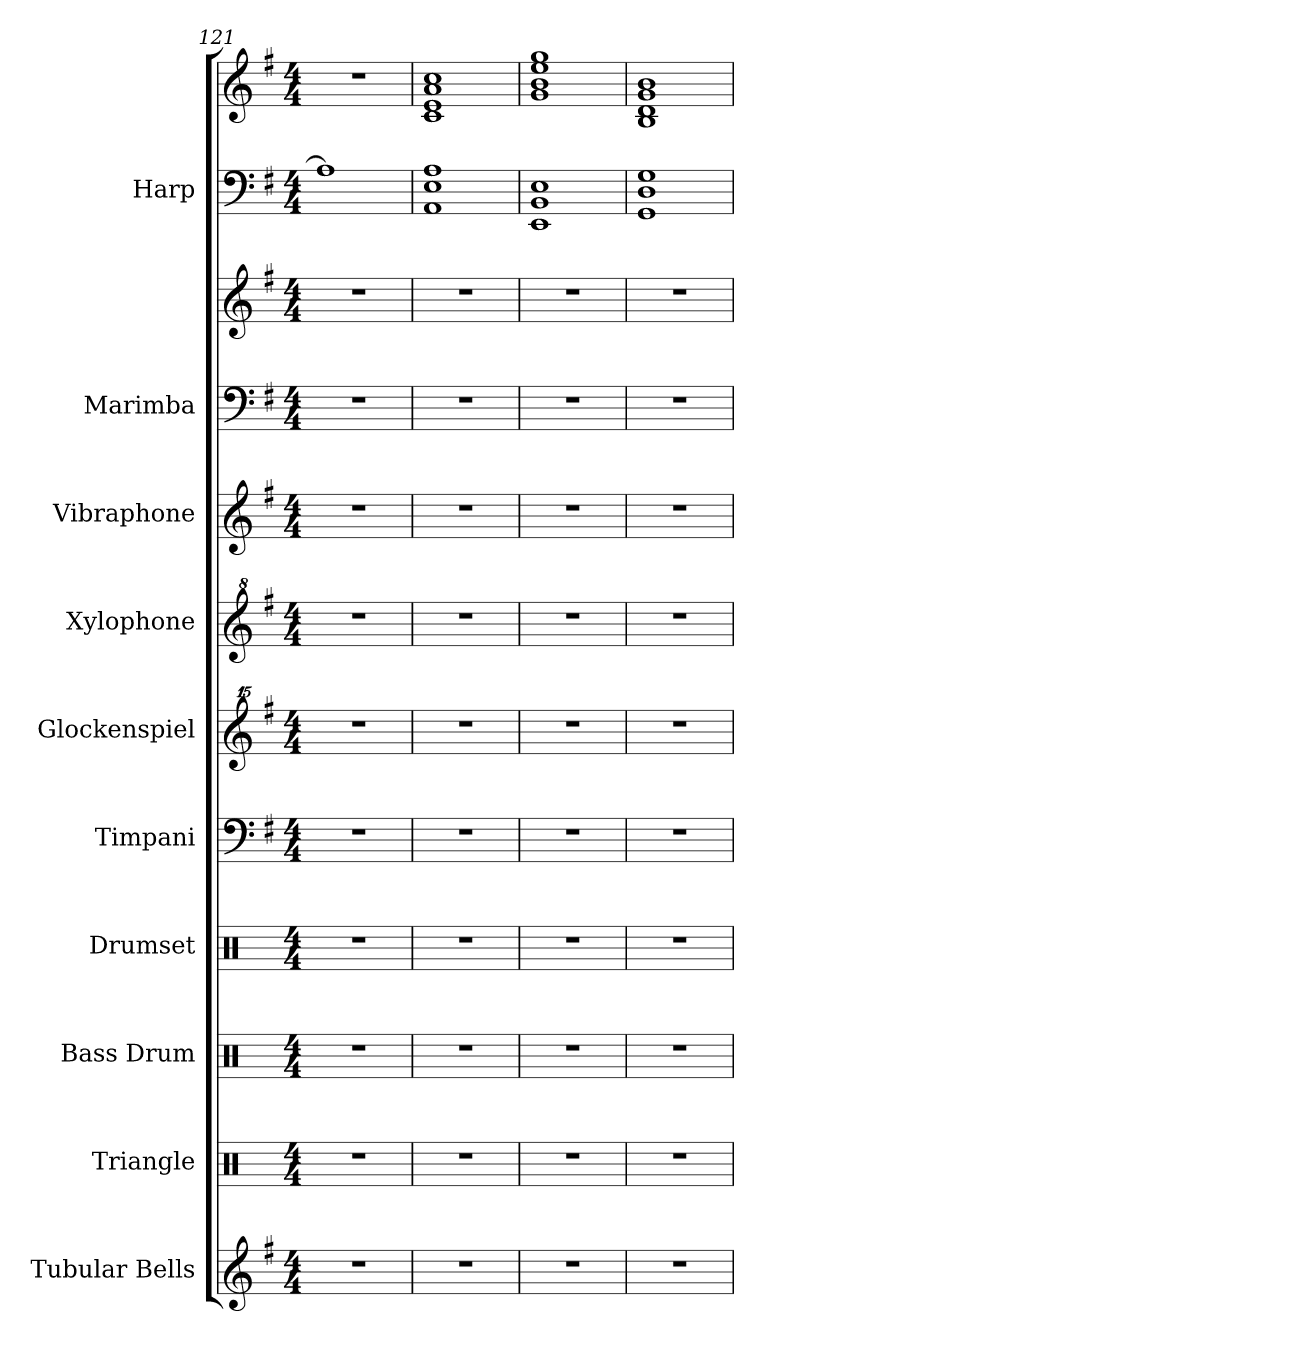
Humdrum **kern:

**kern	**kern	**kern	**kern	**kern	**kern	**kern	**kern	**kern	**kern	**kern	**kern
*part10	*part9	*part8	*part7	*part6	*part5	*part4	*part3	*part2	*part2	*part1	*part1
*staff12	*staff11	*staff10	*staff9	*staff8	*staff7	*staff6	*staff5	*staff4	*staff3	*staff2	*staff1
*I"Tubular Bells	*I"Triangle	*I"Bass Drum	*I"Drumset	*I"Timpani	*I"Glockenspiel	*I"Xylophone	*I"Vibraphone	*I"Marimba	*	*I"Harp	*
*I'Tu. Be.	*I'Trgl.	*I'B. Dr.	*I'Drs.	*I'Timp.	*I'Glk.	*I'Xyl.	*I'Vib.	*I'Mrm.	*	*I'Hrp.	*
*clefG2	*clefX	*clefX	*clefX	*clefF4	*clefG^^2	*clefG^2	*clefG2	*clefF4	*clefG2	*clefF4	*clefG2
*k[f#]	*k[]	*k[]	*k[]	*k[f#]	*k[f#]	*k[f#]	*k[f#]	*k[f#]	*k[f#]	*k[f#]	*k[f#]
*G:	*C:	*C:	*C:	*G:	*G:	*G:	*G:	*G:	*G:	*G:	*G:
*M4/4	*M4/4	*M4/4	*M4/4	*M4/4	*M4/4	*M4/4	*M4/4	*M4/4	*M4/4	*M4/4	*M4/4
=121	=121	=121	=121	=121	=121	=121	=121	=121	=121	=121	=121
1r	1r	1r	1r	1r	1r	1r	1r	1r	1r	1A]	1r
=122	=122	=122	=122	=122	=122	=122	=122	=122	=122	=122	=122
1r	1r	1r	1r	1r	1r	1r	1r	1r	1r	1AA 1E 1A	1c 1e 1a 1cc
=123	=123	=123	=123	=123	=123	=123	=123	=123	=123	=123	=123
1r	1r	1r	1r	1r	1r	1r	1r	1r	1r	1EE 1BB 1E	1g 1b 1ee 1gg
=124	=124	=124	=124	=124	=124	=124	=124	=124	=124	=124	=124
1r	1r	1r	1r	1r	1r	1r	1r	1r	1r	1GG 1D 1G	1B 1d 1g 1b
=	=	=	=	=	=	=	=	=	=	=	=
*-	*-	*-	*-	*-	*-	*-	*-	*-	*-	*-	*-
